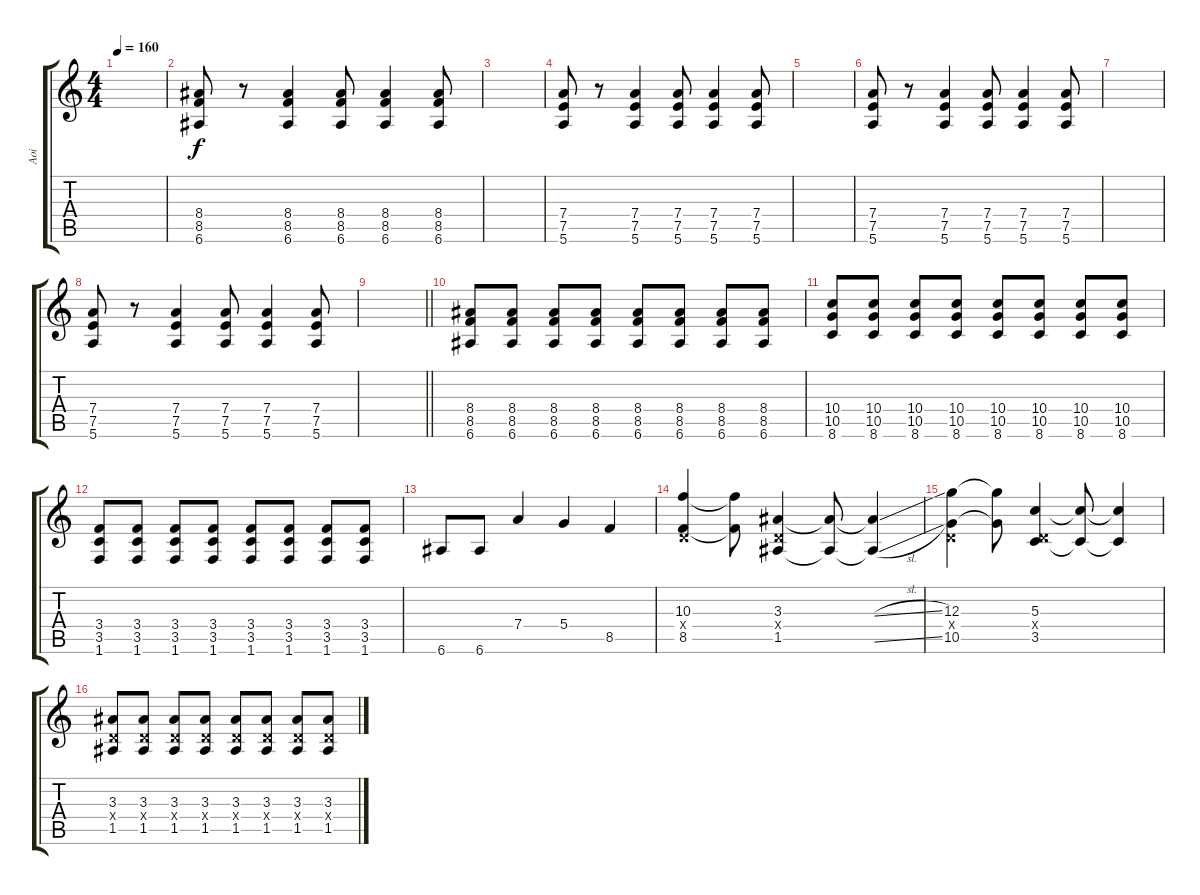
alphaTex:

\track ("Aoi" "Aoi") {instrument overdrivenguitar}
\staff {score tabs}
\tuning (E4 B3 G3 D3 A2 E2) {hide}
\ts (4 4)
\tempo 160
\clef g2
\ks c
|
(8.4 8.5 6.6).8 r.8 (8.4 8.5 6.6).4 (8.4 8.5 6.6).8 (8.4 8.5 6.6).4 (8.4 8.5 6.6).8 |
|
(7.4 7.5 5.6).8 r.8 (7.4 7.5 5.6).4 (7.4 7.5 5.6).8 (7.4 7.5 5.6).4 (7.4 7.5 5.6).8 |
|
(7.4 7.5 5.6).8 r.8 (7.4 7.5 5.6).4 (7.4 7.5 5.6).8 (7.4 7.5 5.6).4 (7.4 7.5 5.6).8 |
|
(7.4 7.5 5.6).8 r.8 (7.4 7.5 5.6).4 (7.4 7.5 5.6).8 (7.4 7.5 5.6).4 (7.4 7.5 5.6).8 |
\barLineRight lightlight
|
\section ("" "")
(8.4 8.5 6.6).8 (8.4 8.5 6.6).8 (8.4 8.5 6.6).8 (8.4 8.5 6.6).8 (8.4 8.5 6.6).8 (8.4 8.5 6.6).8 (8.4 8.5 6.6).8 (8.4 8.5 6.6).8 |
(10.4 10.5 8.6).8 (10.4 10.5 8.6).8 (10.4 10.5 8.6).8 (10.4 10.5 8.6).8 (10.4 10.5 8.6).8 (10.4 10.5 8.6).8 (10.4 10.5 8.6).8 (10.4 10.5 8.6).8 |
(3.4 3.5 1.6).8 (3.4 3.5 1.6).8 (3.4 3.5 1.6).8 (3.4 3.5 1.6).8 (3.4 3.5 1.6).8 (3.4 3.5 1.6).8 (3.4 3.5 1.6).8 (3.4 3.5 1.6).8 |
6.6.8{volume 13} 6.6.8 7.4.4 5.4.4 8.5.4 |
(10.3 0.4{x} 8.5).4 (10.3{t} 8.5{t}).8 (3.3 0.4{x} 1.5).4 (3.3{t} 1.5{t}).8 (3.3{sl t} 1.5{sl t}).4 |
(12.3 0.4{x} 10.5).4 (12.3{t} 10.5{t}).8 (5.3 0.4{x} 3.5).4 (5.3{t} 3.5{t}).8 (5.3{t} 3.5{t}).4 |
(3.3 0.4{x} 1.5).8 (3.3 0.4{x} 1.5).8 (3.3 0.4{x} 1.5).8 (3.3 0.4{x} 1.5).8 (3.3 0.4{x} 1.5).8 (3.3 0.4{x} 1.5).8 (3.3 0.4{x} 1.5).8 (3.3 0.4{x} 1.5).8
